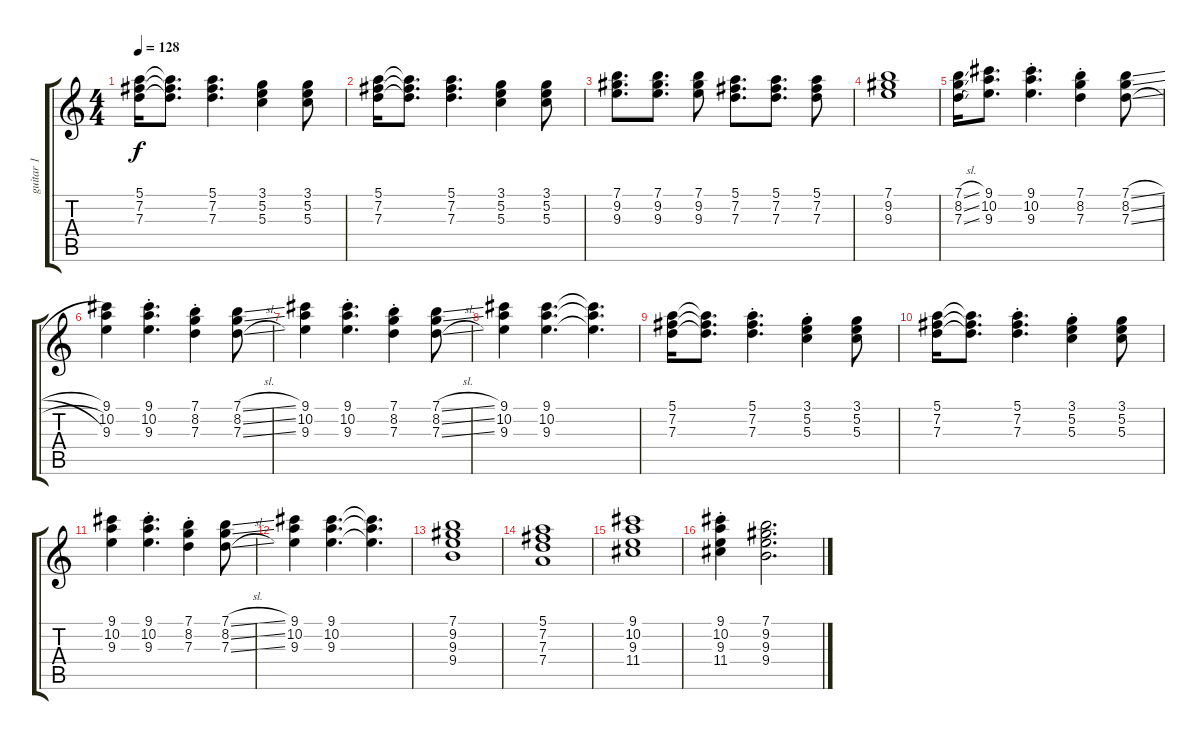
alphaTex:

\track ("guitar 1" "guitar 1") {instrument distortionguitar}
\staff {score tabs}
\tuning (E4 B3 G3 D3 A2 E2) {hide}
\ts (4 4)
\tempo 128
\clef g2
\ks c
(5.1 7.2 7.3).16{dy f} (5.1{t} 7.2{t} 7.3{t}).8{d} (5.1 7.2 7.3).4{d} (3.1 5.2 5.3).4 (3.1 5.2 5.3).8 |
(5.1 7.2 7.3).16 (5.1{t} 7.2{t} 7.3{t}).8{d} (5.1 7.2 7.3).4{d} (3.1 5.2 5.3).4 (3.1 5.2 5.3).8 |
(7.1 9.2 9.3).8{d} (7.1 9.2 9.3).8{d} (7.1 9.2 9.3).8 (5.1 7.2 7.3).8{d} (5.1 7.2 7.3).8{d} (5.1 7.2 7.3).8 |
(7.1 9.2 9.3).1 |
(7.1{sl} 8.2{sl} 7.3{sl}).16 (9.1 10.2 9.3).8{d} (9.1{st} 10.2{st} 9.3{st}).4{d} (7.1{st} 8.2{st} 7.3{st}).4 (7.1{sl} 8.2{sl} 7.3{sl}).8 |
(9.1 10.2 9.3).4 (9.1{st} 10.2{st} 9.3{st}).4{d} (7.1{st} 8.2{st} 7.3{st}).4 (7.1{sl} 8.2{sl} 7.3{sl}).8 |
(9.1 10.2 9.3).4 (9.1{st} 10.2{st} 9.3{st}).4{d} (7.1{st} 8.2{st} 7.3{st}).4 (7.1{sl} 8.2{sl} 7.3{sl}).8 |
(9.1 10.2 9.3).4 (9.1 10.2 9.3).4{d} (9.1{t} 10.2{t} 9.3{t}).4{d} |
(5.1 7.2 7.3).16 (5.1{t} 7.2{t} 7.3{t}).8{d} (5.1{st} 7.2{st} 7.3{st}).4{d} (3.1{st} 5.2{st} 5.3{st}).4 (3.1 5.2 5.3).8 |
(5.1 7.2 7.3).16 (5.1{t} 7.2{t} 7.3{t}).8{d} (5.1{st} 7.2{st} 7.3{st}).4{d} (3.1{st} 5.2{st} 5.3{st}).4 (3.1 5.2 5.3).8 |
(9.1 10.2 9.3).4 (9.1{st} 10.2{st} 9.3{st}).4{d} (7.1{st} 8.2{st} 7.3{st}).4 (7.1{sl} 8.2{sl} 7.3{sl}).8 |
(9.1 10.2 9.3).4 (9.1 10.2 9.3).4{d} (9.1{t} 10.2{t} 9.3{t}).4{d} |
(7.1 9.2 9.3 9.4).1 |
(5.1 7.2 7.3 7.4).1 |
(9.1 10.2 9.3 11.4).1 |
(9.1{st} 10.2{st} 9.3{st} 11.4{st}).4 (7.1 9.2 9.3 9.4).2{d}
